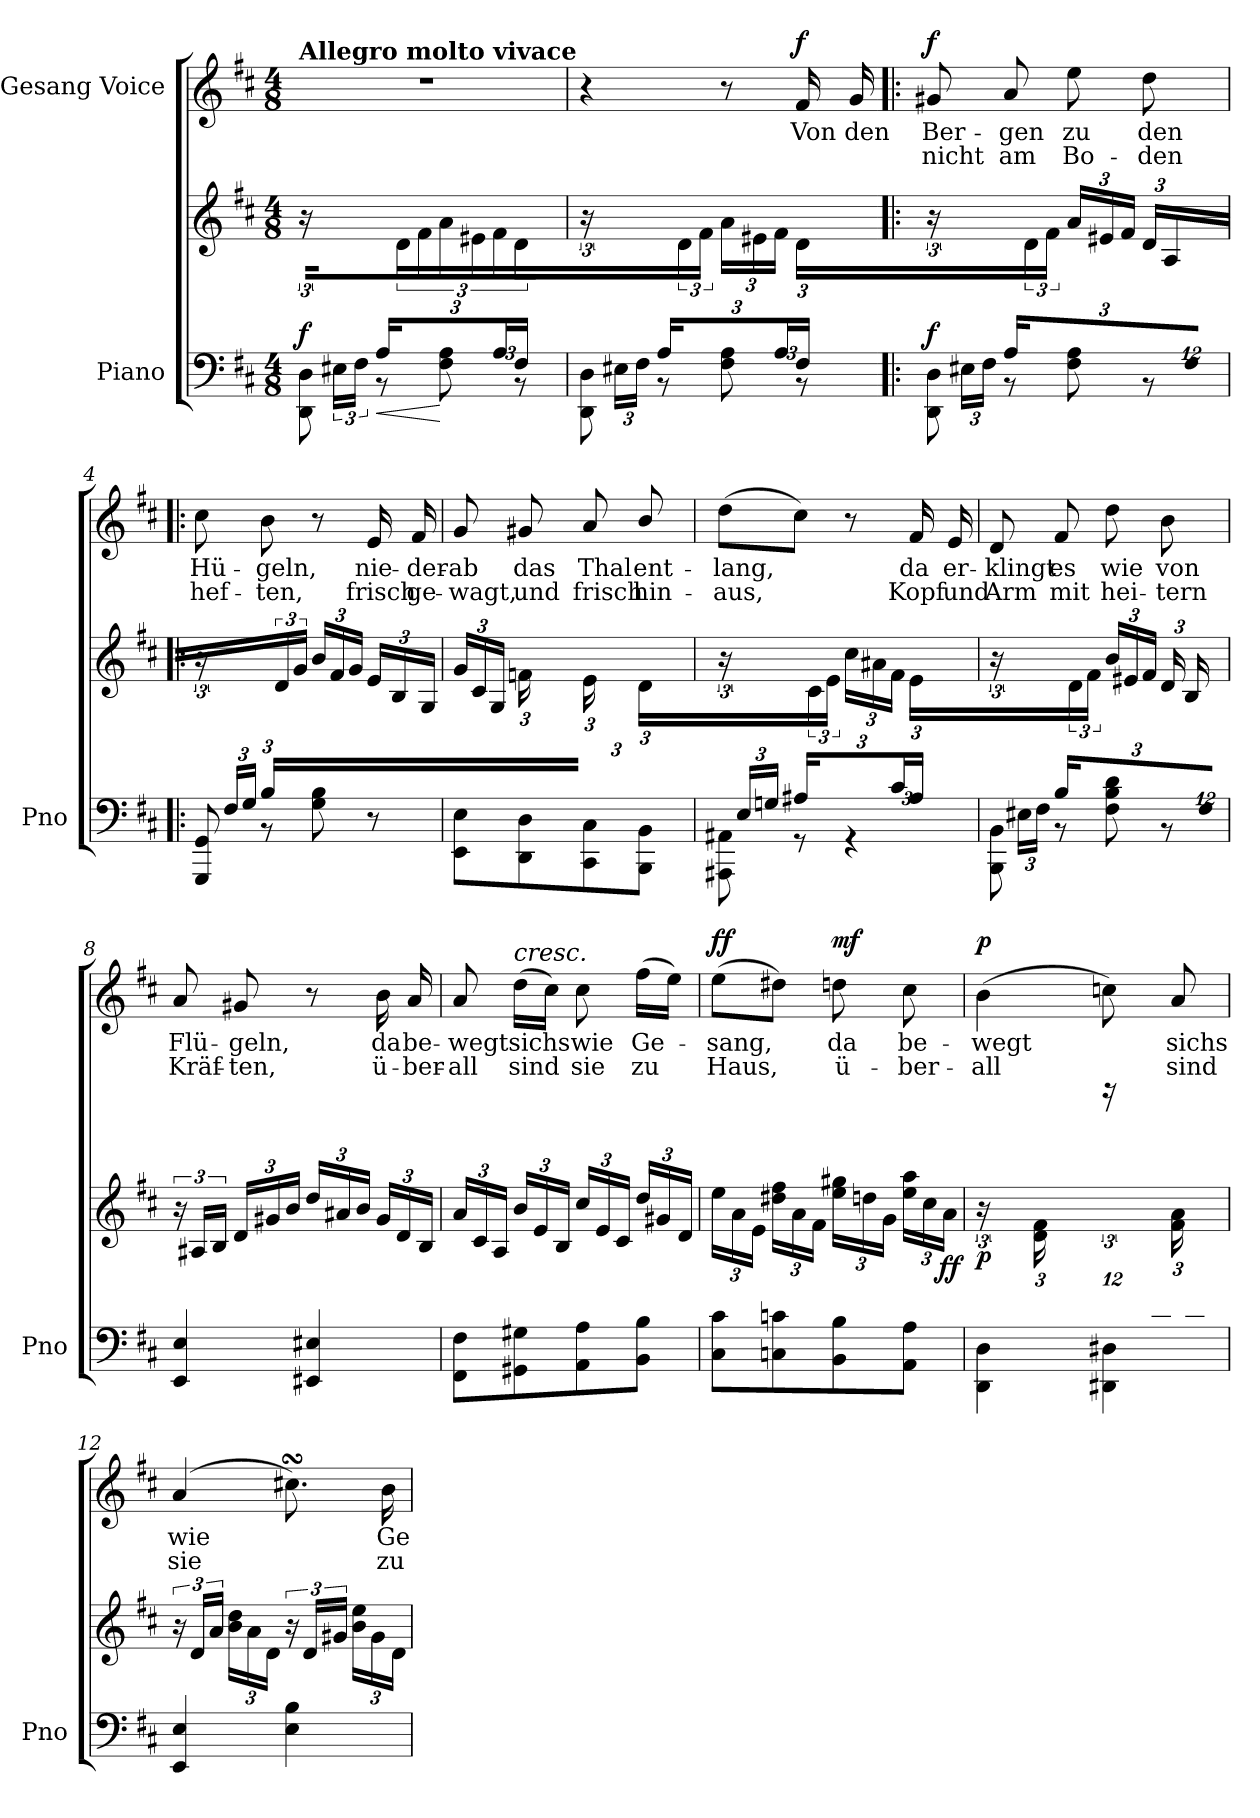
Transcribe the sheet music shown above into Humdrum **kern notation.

**kern	**kern	**dynam	**kern	**text	**text	**dynam
*part2	*part2	*part2	*part1	*part1	*part1	*part1
*staff3	*staff2	*staff2/3	*staff1	*staff1	*staff1	*staff1
*I"Piano	*	*	*I"Gesang Voice	*	*	*
*I'Pno	*	*	*	*	*	*
*clefF4	*clefG2	*	*clefG2	*	*	*
*k[f#c#]	*k[f#c#]	*	*k[f#c#]	*	*	*
*M4/8	*M4/8	*	*M4/8	*	*	*
=1	=1	=1	=1	=1	=1	=1
*^	*	*	*	*	*	*
!	!	!	!	!LO:TX:a:B:t=Allegro molto vivace	!	!	!
!	!	!	!LO:DY:a=2	!	!	!	!
24ryy	8DD\ 8D\	24r	f	2r	.	.	.
24E#X\LL	.	8ryy	.	.	.	.	.
24F#\JJ	.	.	.	.	.	.	.
*Xbrackettup	*	*	*	*	*	*	*
!	!	!	!LO:HP:b=2	!	!	!	!
24A/LL	8rBB	.	<	.	.	.	.
4ryy	.	24d\	.	.	.	.	.
.	.	24f#\JJ	.	.	.	.	.
*	*	*Xbrackettup	*	*	*	*	*
.	8F#\ 8A\	24a\LL	[	.	.	.	.
.	.	24e#X\	.	.	.	.	.
.	.	24f#\JJ	.	.	.	.	.
.	8rBB	24d\LL	.	.	.	.	.
24A/	.	12ryy	.	.	.	.	.
24F#/JJ	.	.	.	.	.	.	.
=2	=2	=2	=2	=2	=2	=2	=2
*	*	*brackettup	*	*	*	*	*
24ryy	8DD\ 8D\	24r	.	4r	.	.	.
24E#X\LL	.	8ryy	.	.	.	.	.
24F#\JJ	.	.	.	.	.	.	.
24A/LL	8rBB	.	.	.	.	.	.
4ryy	.	24d\	.	.	.	.	.
.	.	24f#\JJ	.	.	.	.	.
*	*	*Xbrackettup	*	*	*	*	*
.	8F#\ 8A\	24a\LL	.	8r	.	.	.
.	.	24e#X\	.	.	.	.	.
.	.	24f#\JJ	.	.	.	.	.
!	!	!	!	!	!LO:LY:b	!	!LO:DY:a
.	8rBB	24d\LL	.	16f#/	Von	.	f
24A/	.	12ryy	.	.	.	.	.
!	!	!	!	!	!LO:LY:b	!	!
.	.	.	.	16g/	den	.	.
24F#/JJ	.	.	.	.	.	.	.
!!LO:LB:g=z
=3|!:	=3|!:	=3|!:	=3|!:	=3|!:	=3|!:	=3|!:	=3|!:
*	*	*brackettup	*	*	*	*	*
!	!	!	!LO:DY:a=2	!	!LO:LY:b	!LO:LY:b	!LO:DY:a
24ryy	8DD\ 8D\	24r	f	8g#X/	Ber-	nicht	f
24E#X\LL	.	8ryy	.	.	.	.	.
24F#\JJ	.	.	.	.	.	.	.
!	!	!	!	!	!LO:LY:b	!LO:LY:b	!
24A/LL	8r	.	.	8a/	-gen	am	.
24%7ryy	.	24d\	.	.	.	.	.
.	.	24f#\JJ	.	.	.	.	.
*	*	*Xbrackettup	*	*	*	*	*
!	!	!	!	!	!LO:LY:b	!LO:LY:b	!
.	8F#\ 8A\	24a/LL	.	8ee\	zu	Bo-	.
.	.	24e#X/	.	.	.	.	.
.	.	24f#/JJ	.	.	.	.	.
!	!	!	!	!	!LO:LY:b	!LO:LY:b	!
.	8r	24d/LL	.	8dd\	den	-den	.
.	.	24A/	.	.	.	.	.
24F#/JJ	.	24ryy	.	.	.	.	.
=4	=4	=4	=4	=4	=4	=4	=4
*	*	*brackettup	*	*	*	*	*
!	!	!	!	!	!LO:LY:b	!LO:LY:b	!
24ryy	8GGG/ 8GG/	24r	.	8cc#\	Hü-	hef-	.
24F#/LL	.	8ryy	.	.	.	.	.
24G/JJ	.	.	.	.	.	.	.
!	!	!	!	!	!LO:LY:b	!LO:LY:b	!
24B/LL	8r	.	.	8b\	-geln,	-ten,	.
3ryy	.	24d\	.	.	.	.	.
.	.	24g\JJ	.	.	.	.	.
*	*	*Xbrackettup	*	*	*	*	*
.	8G\ 8B\	24b/LL	.	8r	.	.	.
.	.	24f#/	.	.	.	.	.
.	.	24g/JJ	.	.	.	.	.
!	!	!	!	!	!LO:LY:b	!LO:LY:b	!
.	8r	24e/LL	.	16e/	nie-	frisch	.
.	.	24B/	.	.	.	.	.
!	!	!	!	!	!LO:LY:b	!LO:LY:b	!
.	.	.	.	16f#/	-der-	ge-	.
.	.	24G/JJ	.	.	.	.	.
=5	=5	=5	=5	=5	=5	=5	=5
!	!	!	!	!	!LO:LY:b	!LO:LY:b	!
6ryy	8EE\ 8E\L	24g/LL	.	8g/	-ab	-wagt,	.
.	.	24c#/	.	.	.	.	.
.	.	24G/JJ	.	.	.	.	.
!	!	!	!	!	!LO:LY:b	!LO:LY:b	!
.	8DD\ 8D\	24fn\LL	.	8g#X/	das	und	.
24B/	.	12ryy	.	.	.	.	.
24Fn/JJ	.	.	.	.	.	.	.
!	!	!	!	!	!LO:LY:b	!LO:LY:b	!
24ryy	8CC#\ 8C#\	24e\LL	.	8a/	Thal	frisch	.
24A/	.	12ryy	.	.	.	.	.
24E/JJ	.	.	.	.	.	.	.
!	!	!	!	!	!LO:LY:b	!LO:LY:b	!
24ryy	8BBB\ 8BB\J	24d\LL	.	8b/	ent-	hin-	.
24G#X/	.	12ryy	.	.	.	.	.
24E/JJ	.	.	.	.	.	.	.
!!LO:LB:g=z
=6	=6	=6	=6	=6	=6	=6	=6
*	*	*brackettup	*	*	*	*	*
!	!	!	!	!	!LO:LY:b	!LO:LY:b	!
24ryy	8AAA#X\ 8AA#X\	24r	.	(>8dd\L	-lang,	-aus,	.
24E/LL	.	8ryy	.	.	.	.	.
24Gn/JJ	.	.	.	.	.	.	.
24A#X/LL	8r	.	.	8cc#\J)	.	.	.
4ryy	.	24c#\	.	.	.	.	.
.	.	24e\JJ	.	.	.	.	.
*	*	*Xbrackettup	*	*	*	*	*
.	4r	24cc#\LL	.	8r	.	.	.
.	.	24a#X\	.	.	.	.	.
.	.	24f#\JJ	.	.	.	.	.
!	!	!	!	!	!LO:LY:b	!LO:LY:b	!
.	.	24e\LL	.	16f#/	da	Kopf	.
24c#/	.	12ryy	.	.	.	.	.
!	!	!	!	!	!LO:LY:b	!LO:LY:b	!
.	.	.	.	16e/	er-	und	.
24A#/JJ	.	.	.	.	.	.	.
=7	=7	=7	=7	=7	=7	=7	=7
*	*	*brackettup	*	*	*	*	*
!	!	!	!	!	!LO:LY:b	!LO:LY:b	!
24ryy	8BBB\ 8BB\	24r	.	8d/	-klingt	Arm	.
24E#X\LL	.	8ryy	.	.	.	.	.
24F#\JJ	.	.	.	.	.	.	.
!	!	!	!	!	!LO:LY:b	!LO:LY:b	!
24B/LL	8r	.	.	8f#/	es	mit	.
24%7ryy	.	24d\	.	.	.	.	.
.	.	24f#\JJ	.	.	.	.	.
*	*	*Xbrackettup	*	*	*	*	*
!	!	!	!	!	!LO:LY:b	!LO:LY:b	!
.	8F#\ 8B\ 8d\	24b/LL	.	8dd\	wie	hei-	.
.	.	24e#X/	.	.	.	.	.
.	.	24f#/JJ	.	.	.	.	.
!	!	!	!	!	!LO:LY:b	!LO:LY:b	!
.	8r	24d/LL	.	8b\	von	-tern	.
.	.	24B/	.	.	.	.	.
24F#/JJ	.	24ryy	.	.	.	.	.
*v	*v	*	*	*	*	*	*
=8	=8	=8	=8	=8	=8	=8
*	*brackettup	*	*	*	*	*
!	!	!	!	!LO:LY:b	!LO:LY:b	!
4EE/ 4E/	24r	.	8a/	Flü-	Kräf-	.
.	24A#X/LL	.	.	.	.	.
.	24B/JJ	.	.	.	.	.
*	*Xbrackettup	*	*	*	*	*
!	!	!	!	!LO:LY:b	!LO:LY:b	!
.	24d/LL	.	8g#X/	-geln,	-ten,	.
.	24g#X/	.	.	.	.	.
.	24b/JJ	.	.	.	.	.
4EE#X/ 4E#X/	24dd/LL	.	8r	.	.	.
.	24a#X/	.	.	.	.	.
.	24b/JJ	.	.	.	.	.
!	!	!	!	!LO:LY:b	!LO:LY:b	!
.	24g#/LL	.	16b\	da	ü-	.
.	24d/	.	.	.	.	.
!	!	!	!	!LO:LY:b	!LO:LY:b	!
.	.	.	16a/	be-	-ber-	.
.	24B/JJ	.	.	.	.	.
!!LO:LB:g=z
=9	=9	=9	=9	=9	=9	=9
!	!	!	!	!LO:LY:b	!LO:LY:b	!
8FF#\ 8F#\L	24a/LL	.	8a/	-wegt	-all	.
.	24c#/	.	.	.	.	.
.	24A/JJ	.	.	.	.	.
!	!	!	!LO:TX:a:i:t=cresc.	!	!	!
!	!	!	!	!LO:LY:b	!LO:LY:b	!
8GG#X\ 8G#X\	24b/LL	.	(>16dd\LL	sichs	sind	.
.	24e/	.	.	.	.	.
.	.	.	16cc#\JJ)	.	.	.
.	24B/JJ	.	.	.	.	.
!	!	!	!	!LO:LY:b	!LO:LY:b	!
8AA\ 8A\	24cc#/LL	.	8cc#\	wie	sie	.
.	24e/	.	.	.	.	.
.	24c#/JJ	.	.	.	.	.
!	!	!	!	!LO:LY:b	!LO:LY:b	!
8BB\ 8B\J	24dd/LL	.	(>16ff#\LL	Ge-	zu	.
.	24g#X/	.	.	.	.	.
.	.	.	16ee\JJ)	.	.	.
.	24d/JJ	.	.	.	.	.
=10	=10	=10	=10	=10	=10	=10
!	!	!	!	!LO:LY:b	!LO:LY:b	!LO:DY:a
8C#\ 8c#\L	24ee\LL	.	(>8ee\L	-sang,	Haus,	ff
.	24a\	.	.	.	.	.
.	24e\JJ	.	.	.	.	.
8Cn\ 8cn\	24dd#X\ 24ff#\LL	.	8dd#X\J)	.	.	.
.	24a\	.	.	.	.	.
.	24f#\JJ	.	.	.	.	.
!	!	!	!	!LO:LY:b	!LO:LY:b	!LO:DY:a
8BB\ 8B\	24ee\ 24gg#X\LL	.	8ddn\	da	ü-	mf
.	24ddn\	.	.	.	.	.
.	24g\JJ	.	.	.	.	.
!	!	!	!	!LO:LY:b	!LO:LY:b	!
8AA\ 8A\J	24ee\ 24aa\LL	.	8cc#\	be-	-ber-	.
.	24cc#\	.	.	.	.	.
!	!	!LO:DY:b	!	!	!	!
.	24a\JJ	ff	.	.	.	.
=11	=11	=11	=11	=11	=11	=11
*^	*	*	*	*	*	*
*	*	*brackettup	*	*	*	*	*
!	!	!	!LO:DY:b	!	!LO:LY:b	!LO:LY:b	!LO:DY:a
24ryy	4DD\ 4D\	24r	p	(>4b\	-wegt	all	p
24F#/LL	.	12ryy	.	.	.	.	.
24B/JJ	.	.	.	.	.	.	.
*	*	*Xbrackettup	*	*	*	*	*
24ryy	.	24d\ 24f#\LL	.	.	.	.	.
24B/	.	12ryy	.	.	.	.	.
24F#/JJ	.	.	.	.	.	.	.
*	*	*brackettup	*	*	*	*	*
24ryy	4DD#X\ 4D#X\	24rccccc	.	8ccn\)	.	.	.
24A/LL	.	12ryy	.	.	.	.	.
24cn/JJ	.	.	.	.	.	.	.
*	*	*Xbrackettup	*	*	*	*	*
!	!	!	!	!	!LO:LY:b	!LO:LY:b	!
24ryy	.	24f#\ 24a\LL	.	8a/	sichs	sind	.
24c/	.	12ryy	.	.	.	.	.
24A/JJ	.	.	.	.	.	.	.
*v	*v	*	*	*	*	*	*
!!LO:PB:g=z
=12	=12	=12	=12	=12	=12	=12
*	*brackettup	*	*	*	*	*
!	!	!	!	!LO:LY:b	!LO:LY:b	!
4EE/ 4E/	24r	.	(>4a/	wie	sie	.
.	24d/LL	.	.	.	.	.
.	24a/JJ	.	.	.	.	.
*	*Xbrackettup	*	*	*	*	*
.	24b\ 24dd\LL	.	.	.	.	.
.	24a\	.	.	.	.	.
.	24d\JJ	.	.	.	.	.
*	*brackettup	*	*	*	*	*
4E\ 4B\	24r	.	8.cc#XsSsS\)	.	.	.
.	24d/LL	.	.	.	.	.
.	24g#X/JJ	.	.	.	.	.
*	*Xbrackettup	*	*	*	*	*
.	24b\ 24ee\LL	.	.	.	.	.
.	24g#\	.	.	.	.	.
!	!	!	!	!LO:LY:b	!LO:LY:b	!
.	.	.	16b\	Ge-	zu	.
.	24d\JJ	.	.	.	.	.
=	=	=	=	=	=	=
*-	*-	*-	*-	*-	*-	*-
